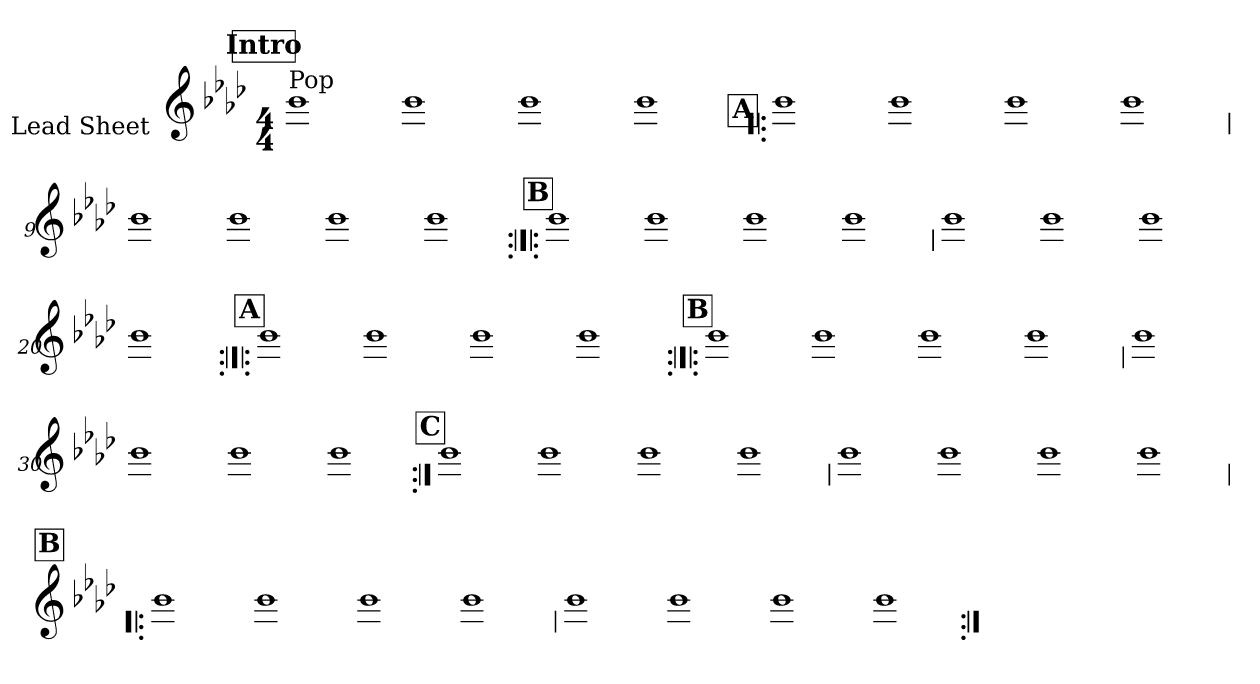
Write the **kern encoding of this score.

**kern
*part1
*staff1
*I"Lead Sheet
*stria0
*clefG2
*k[b-e-a-d-]
*A-:
*M4/4
*MM122
!!LO:REH:place=s1:a:t=Intro
=1||
!LO:TX:a:t=Pop
1b-
=2-
1b-
=3-
1b-
=4-
1b-
!!LO:LB:g=z
!!LO:REH:place=s1:a:t=A
=5!|:
1b-
=6-
1b-
=7-
1b-
=8-
1b-
!!LO:LB:g=z
=9
1b-
=10-
1b-
=11-
1b-
=12-
1b-
!!LO:LB:g=z
!!LO:REH:place=s1:a:t=B
=13:|!|:
1b-
=14-
1b-
=15-
1b-
=16-
1b-
!!LO:LB:g=z
=17
1b-
=18-
1b-
=19-
1b-
=20-
1b-
!!LO:LB:g=z
!!LO:REH:place=s1:a:t=A
=21:|!|:
1b-
=22-
1b-
=23-
1b-
=24-
1b-
!!LO:LB:g=z
!!LO:REH:place=s1:a:t=B
=25:|!|:
1b-
=26-
1b-
=27-
1b-
=28-
1b-
!!LO:LB:g=z
=29
1b-
=30-
1b-
=31-
1b-
=32-
1b-
!!LO:LB:g=z
!!LO:REH:place=s1:a:t=C
=33:|!
1b-
=34-
1b-
=35-
1b-
=36-
1b-
!!LO:LB:g=z
=37
1b-
=38-
1b-
=39-
1b-
=40-
1b-
!!LO:LB:g=z
!!LO:REH:place=s1:a:t=B
=41!|:
1b-
=42-
1b-
=43-
1b-
=44-
1b-
!!LO:LB:g=z
=45
1b-
=46-
1b-
=47-
1b-
=48-
1b-
=:|!
*-
